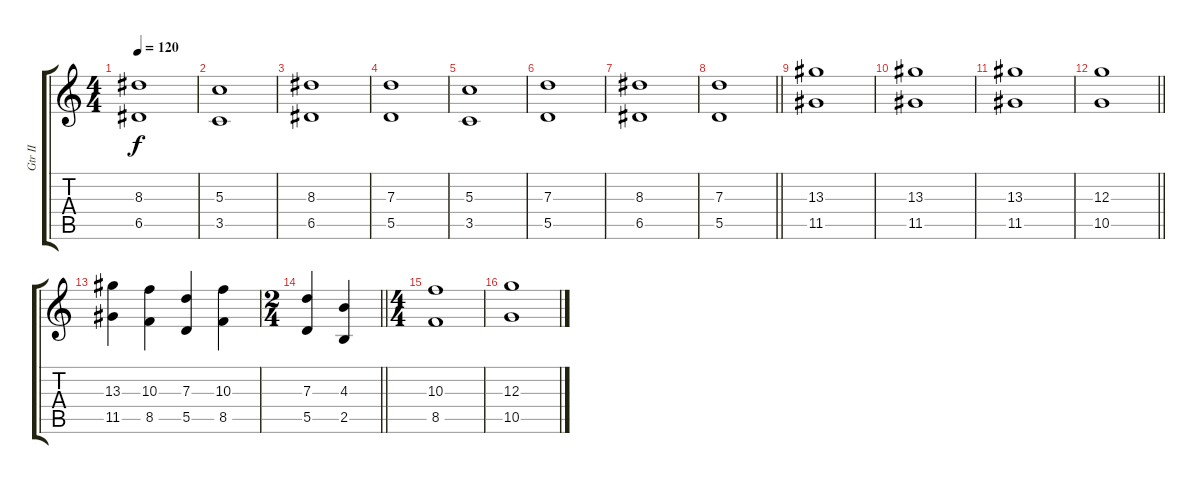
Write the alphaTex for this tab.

\track ("Gtr II" "Gtr II") {instrument overdrivenguitar}
\staff {score tabs}
\tuning (E4 B3 G3 D3 A2 E2) {hide}
\ts (4 4)
\tempo 120
\clef g2
\ks c
(8.3 6.5).1{dy f instrument overdrivenguitar} |
(5.3 3.5).1 |
(8.3 6.5).1 |
(7.3 5.5).1 |
(5.3 3.5).1 |
(7.3 5.5).1 |
(8.3 6.5).1 |
\barLineRight lightlight
(7.3 5.5).1 |
(13.3 11.5).1 |
(13.3 11.5).1 |
(13.3 11.5).1 |
\barLineRight lightlight
(12.3 10.5).1 |
(13.3 11.5).4 (10.3 8.5).4 (7.3 5.5).4 (10.3 8.5).4 |
\ts (2 4)
\barLineRight lightlight
(7.3 5.5).4 (4.3 2.5).4 |
\ts (4 4)
(10.3 8.5).1 |
(12.3 10.5).1
